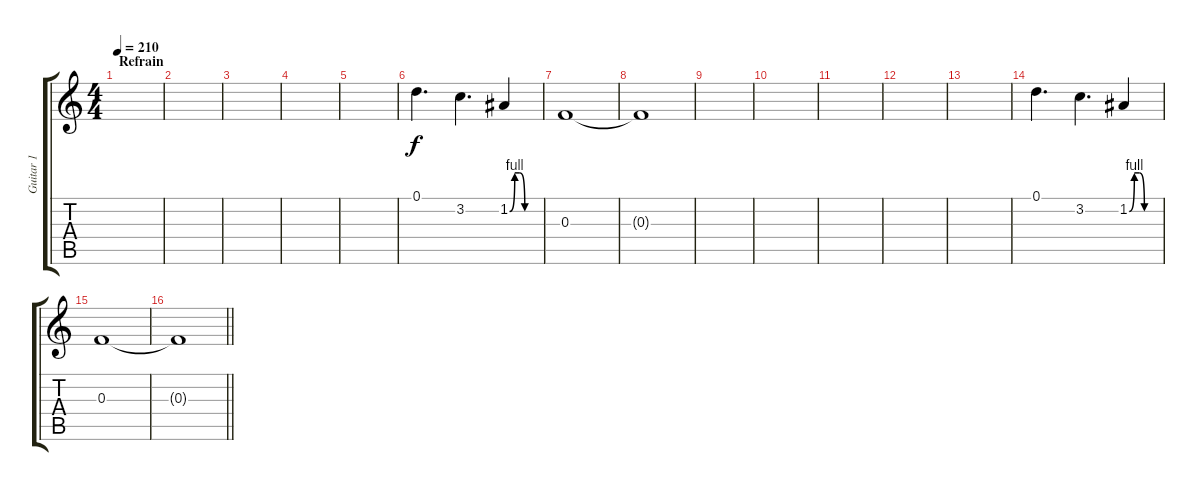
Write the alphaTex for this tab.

\track ("Guitar 1" "Guitar 1") {instrument distortionguitar}
\staff {score tabs}
\tuning (D4 A3 F3 C3 G2 C2) {hide}
\ts (4 4)
\section ("" "Refrain")
\tempo 210
\clef g2
\ks c
|
|
|
|
|
0.1.4{d dy f} 3.2.4{d} 1.2{be (custom 0 0 10 4 20 4 30 0 60 0)}.4 |
0.3.1 |
0.3{t}.1 |
|
|
|
|
|
0.1.4{d} 3.2.4{d} 1.2{be (custom 0 0 10 4 20 4 30 0 60 0)}.4 |
0.3.1 |
\barLineRight lightlight
0.3{t}.1
